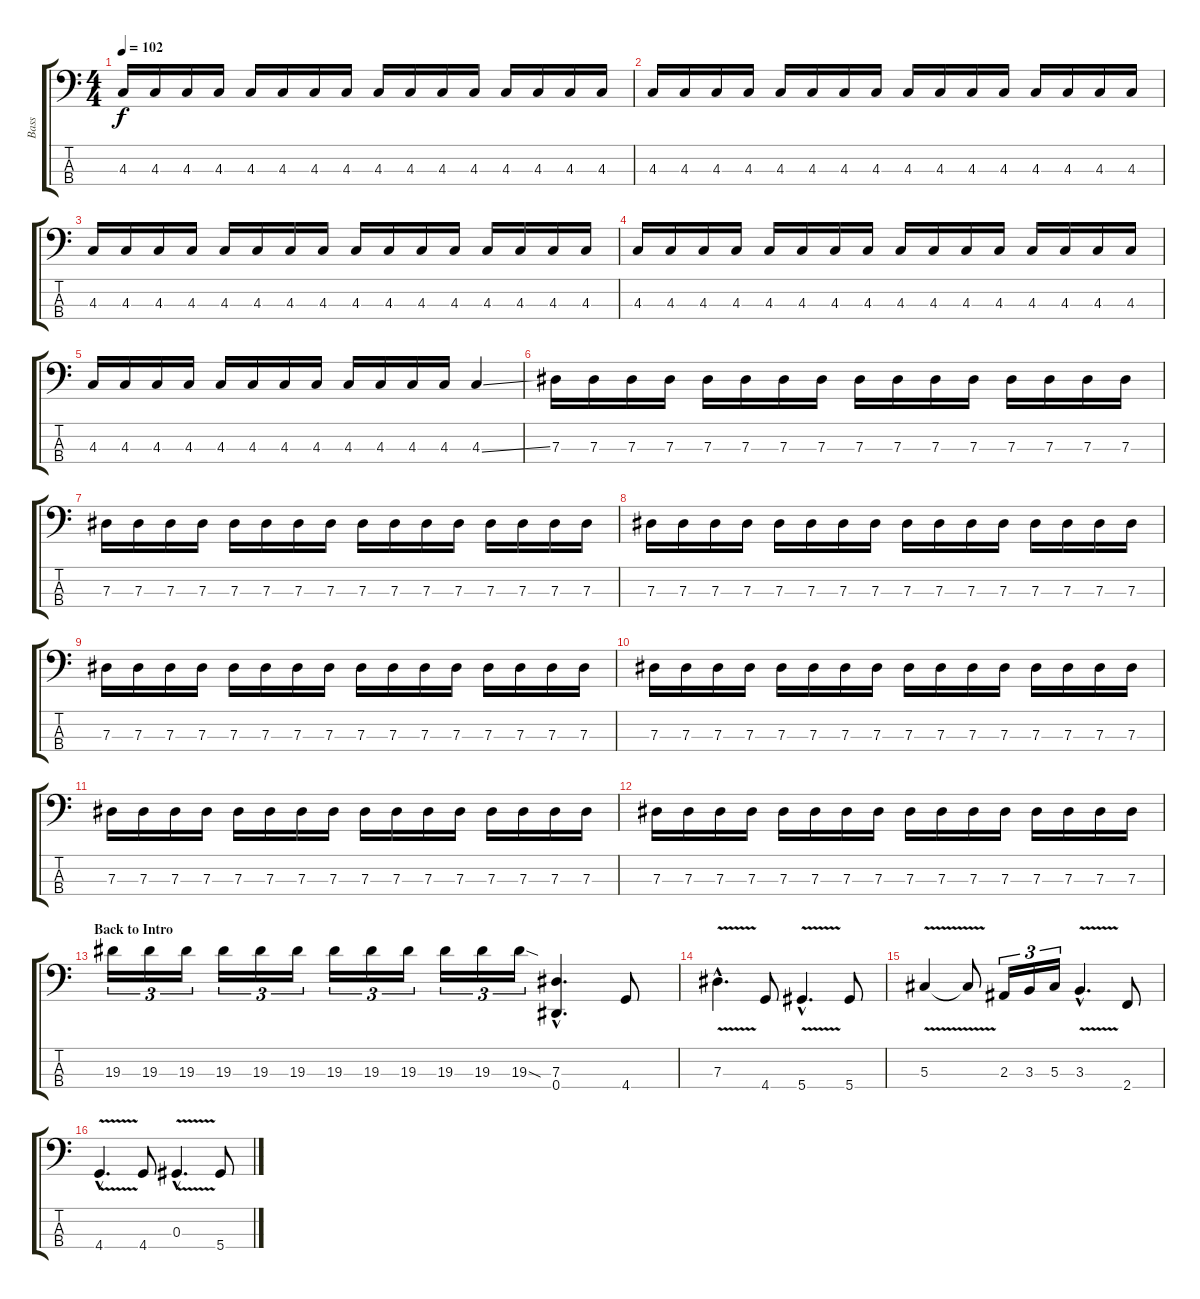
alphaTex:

\track ("Bass" "Bass") {instrument fretlessbass}
\staff {score tabs}
\tuning (Gb2 Db2 Ab1 Eb1) {hide}
\ts (4 4)
\tempo 102
\clef f4
\ks c
4.3.16{dy f} 4.3.16 4.3.16 4.3.16 4.3.16 4.3.16 4.3.16 4.3.16 4.3.16 4.3.16 4.3.16 4.3.16 4.3.16 4.3.16 4.3.16 4.3.16 |
4.3.16 4.3.16 4.3.16 4.3.16 4.3.16 4.3.16 4.3.16 4.3.16 4.3.16 4.3.16 4.3.16 4.3.16 4.3.16 4.3.16 4.3.16 4.3.16 |
4.3.16 4.3.16 4.3.16 4.3.16 4.3.16 4.3.16 4.3.16 4.3.16 4.3.16 4.3.16 4.3.16 4.3.16 4.3.16 4.3.16 4.3.16 4.3.16 |
4.3.16 4.3.16 4.3.16 4.3.16 4.3.16 4.3.16 4.3.16 4.3.16 4.3.16 4.3.16 4.3.16 4.3.16 4.3.16 4.3.16 4.3.16 4.3.16 |
4.3.16 4.3.16 4.3.16 4.3.16 4.3.16 4.3.16 4.3.16 4.3.16 4.3.16 4.3.16 4.3.16 4.3.16 4.3{ss}.4 |
7.3.16 7.3.16 7.3.16 7.3.16 7.3.16 7.3.16 7.3.16 7.3.16 7.3.16 7.3.16 7.3.16 7.3.16 7.3.16 7.3.16 7.3.16 7.3.16 |
7.3.16 7.3.16 7.3.16 7.3.16 7.3.16 7.3.16 7.3.16 7.3.16 7.3.16 7.3.16 7.3.16 7.3.16 7.3.16 7.3.16 7.3.16 7.3.16 |
7.3.16 7.3.16 7.3.16 7.3.16 7.3.16 7.3.16 7.3.16 7.3.16 7.3.16 7.3.16 7.3.16 7.3.16 7.3.16 7.3.16 7.3.16 7.3.16 |
7.3.16 7.3.16 7.3.16 7.3.16 7.3.16 7.3.16 7.3.16 7.3.16 7.3.16 7.3.16 7.3.16 7.3.16 7.3.16 7.3.16 7.3.16 7.3.16 |
7.3.16 7.3.16 7.3.16 7.3.16 7.3.16 7.3.16 7.3.16 7.3.16 7.3.16 7.3.16 7.3.16 7.3.16 7.3.16 7.3.16 7.3.16 7.3.16 |
7.3.16 7.3.16 7.3.16 7.3.16 7.3.16 7.3.16 7.3.16 7.3.16 7.3.16 7.3.16 7.3.16 7.3.16 7.3.16 7.3.16 7.3.16 7.3.16 |
7.3.16 7.3.16 7.3.16 7.3.16 7.3.16 7.3.16 7.3.16 7.3.16 7.3.16 7.3.16 7.3.16 7.3.16 7.3.16 7.3.16 7.3.16 7.3.16 |
\section ("" "Back to Intro")
19.3.16{tu (3 2)} 19.3.16{tu (3 2)} 19.3.16{tu (3 2)} 19.3.16{tu (3 2)} 19.3.16{tu (3 2)} 19.3.16{tu (3 2)} 19.3.16{tu (3 2)} 19.3.16{tu (3 2)} 19.3.16{tu (3 2)} 19.3.16{tu (3 2)} 19.3.16{tu (3 2)} 19.3{sod}.16{tu (3 2)} (7.3{hac} 0.4{hac}).4{d} 4.4.8 |
7.3{v hac}.4{d} 4.4.8 5.4{v hac}.4{d} 5.4.8 |
5.3{v}.4 5.3{t}.8 2.3.16{tu (3 2)} 3.3.16{tu (3 2)} 5.3.16{tu (3 2)} 3.3{v hac}.4{d} 2.4.8 |
4.4{v hac}.4{d} 4.4.8 0.3{v hac}.4{d} 5.4.8
